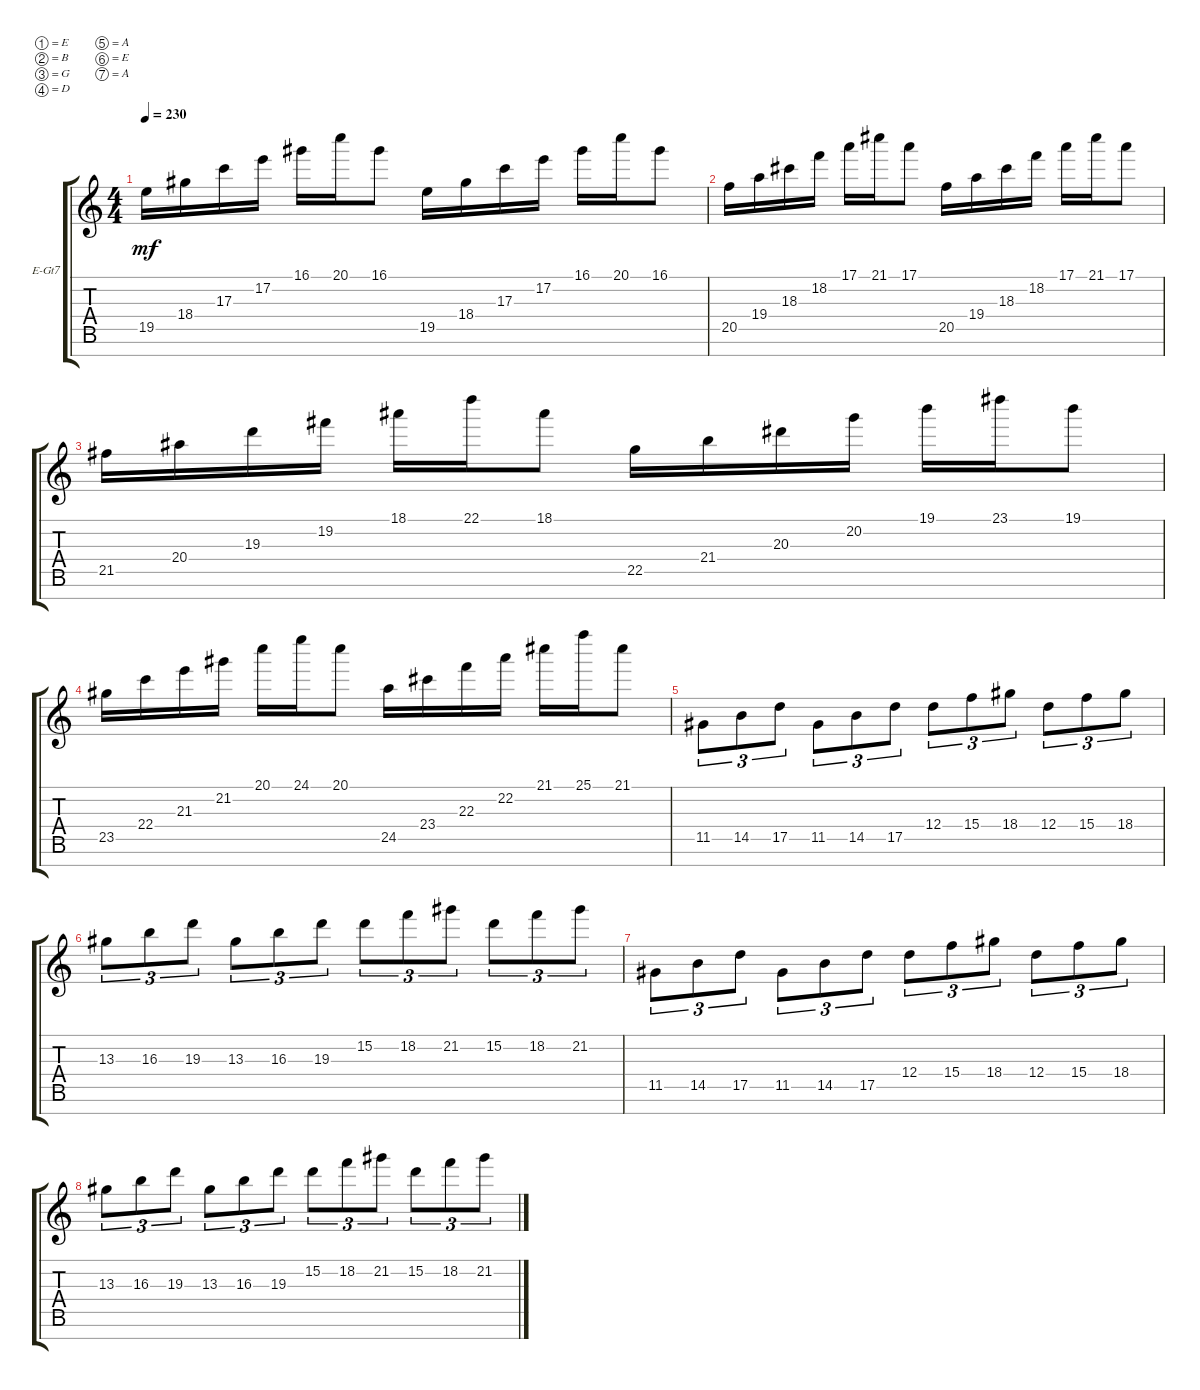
\defaultSystemsLayout 4
\bracketExtendMode groupsimilarinstruments
\firstSystemTrackNameOrientation horizontal
\otherSystemsTrackNameOrientation horizontal
\track ("Electric Guitar" "E-Gt7") {instrument distortionguitar}
\staff {score tabs}
\tuning (E4 B3 G3 D3 A2 E2 A1)
\ts (4 4)
\tempo 230
\clef g2
\ks c
19.5.16{dy mf} 18.4.16 17.3.16 17.2.16 16.1.16 20.1.16 16.1.8 19.5.16 18.4.16 17.3.16 17.2.16 16.1.16 20.1.16 16.1.8 |
20.5.16 19.4.16 18.3.16 18.2.16 17.1.16 21.1.16 17.1.8 20.5.16 19.4.16 18.3.16 18.2.16 17.1.16 21.1.16 17.1.8 |
21.5.16 20.4.16 19.3.16 19.2.16 18.1.16 22.1.16 18.1.8 22.5.16 21.4.16 20.3.16 20.2.16 19.1.16 23.1.16 19.1.8 |
23.5.16 22.4.16 21.3.16 21.2.16 20.1.16 24.1.16 20.1.8 24.5.16 23.4.16 22.3.16 22.2.16 21.1.16 25.1.16 21.1.8 |
11.5.8{tu (3 2)} 14.5.8{tu (3 2)} 17.5.8{tu (3 2)} 11.5.8{tu (3 2)} 14.5.8{tu (3 2)} 17.5.8{tu (3 2)} 12.4.8{tu (3 2)} 15.4.8{tu (3 2)} 18.4.8{tu (3 2)} 12.4.8{tu (3 2)} 15.4.8{tu (3 2)} 18.4.8{tu (3 2)} |
13.3.8{tu (3 2)} 16.3.8{tu (3 2)} 19.3.8{tu (3 2)} 13.3.8{tu (3 2)} 16.3.8{tu (3 2)} 19.3.8{tu (3 2)} 15.2.8{tu (3 2)} 18.2.8{tu (3 2)} 21.2.8{tu (3 2)} 15.2.8{tu (3 2)} 18.2.8{tu (3 2)} 21.2.8{tu (3 2)} |
11.5.8{tu (3 2)} 14.5.8{tu (3 2)} 17.5.8{tu (3 2)} 11.5.8{tu (3 2)} 14.5.8{tu (3 2)} 17.5.8{tu (3 2)} 12.4.8{tu (3 2)} 15.4.8{tu (3 2)} 18.4.8{tu (3 2)} 12.4.8{tu (3 2)} 15.4.8{tu (3 2)} 18.4.8{tu (3 2)} |
13.3.8{tu (3 2)} 16.3.8{tu (3 2)} 19.3.8{tu (3 2)} 13.3.8{tu (3 2)} 16.3.8{tu (3 2)} 19.3.8{tu (3 2)} 15.2.8{tu (3 2)} 18.2.8{tu (3 2)} 21.2.8{tu (3 2)} 15.2.8{tu (3 2)} 18.2.8{tu (3 2)} 21.2.8{tu (3 2)}
